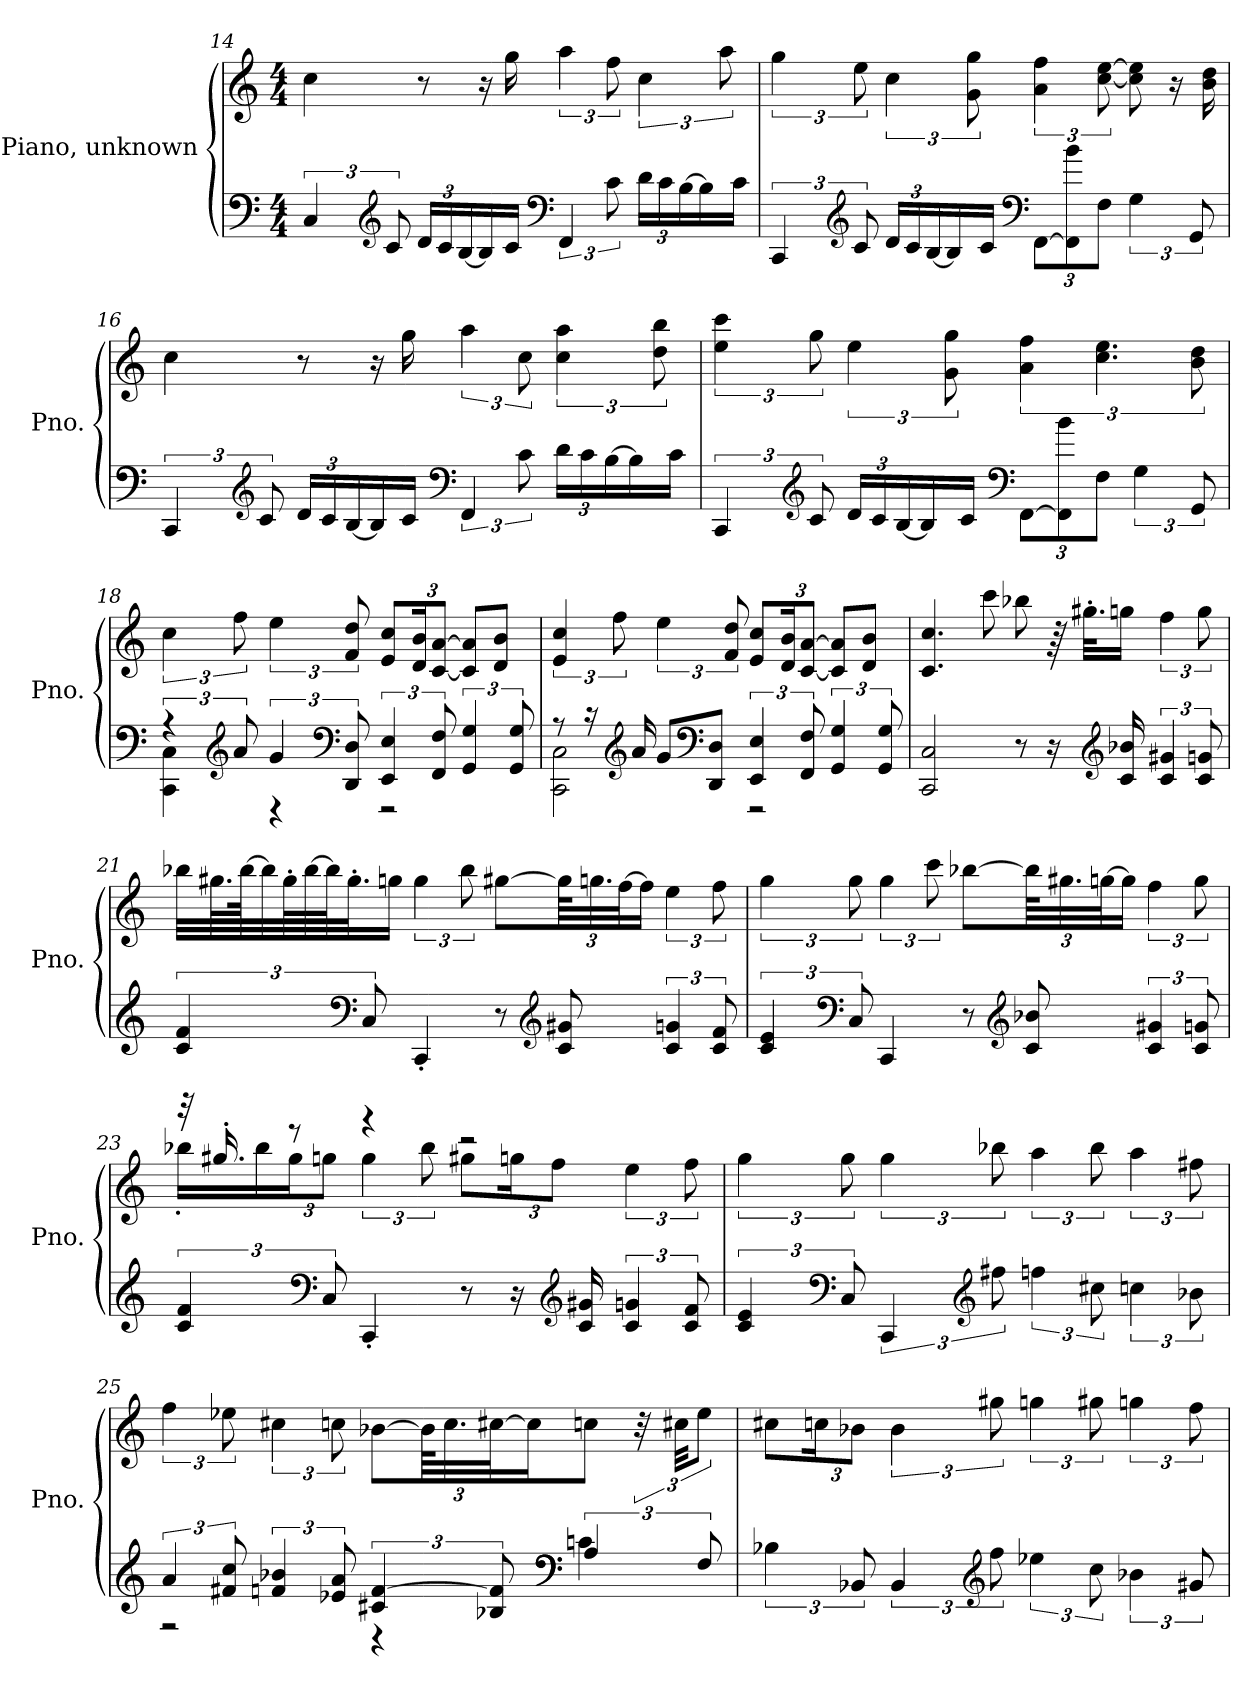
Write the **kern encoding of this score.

**kern	**kern
*part1	*part1
*staff2	*staff1
*I"Piano, unknown	*
*I'Pno.	*
!!LO:LB:g=z
*clefF4	*clefG2
*k[]	*k[]
*M4/4	*M4/4
=14	=14
6C/	4cc\
*clefG2	*
12c/	.
*Xbrackettup	*
24d/LL	8r
24c/	.
[24B/	.
16B/]	16r
16c/JJ	16gg\
*clefF4	*
*brackettup	*
6FF/	6aa\
12c\	12ff\
*Xbrackettup	*
24d\LL	6cc\
24c\	.
[24B\	.
16B\]	.
.	12aa\
16c\JJ	.
=15	=15
*brackettup	*
6CC/	6gg\
*clefG2	*
12c/	12ee\
*Xbrackettup	*
24d/LL	6cc\
24c/	.
[24B/	.
16B/]	.
.	12g\ 12gg\
16c/JJ	.
*clefF4	*
[12FF\L	6a\ 6ff\
12FF\] 12b\	.
12F\J	[12cc\ [12ee\
*brackettup	*
6G\	8cc\] 8ee\]
.	16r
12GG/	.
.	16b\ 16dd\
!!LO:PB:g=z
=16	=16
6CC/	4cc\
*clefG2	*
12c/	.
*Xbrackettup	*
24d/LL	8r
24c/	.
[24B/	.
16B/]	16r
16c/JJ	16gg\
*clefF4	*
*brackettup	*
6FF/	6aa\
12c\	12cc\
*Xbrackettup	*
24d\LL	6cc\ 6aa\
24c\	.
[24B\	.
16B\]	.
.	12dd\ 12bb\
16c\JJ	.
=17	=17
*brackettup	*
6CC/	6ee\ 6ccc\
*clefG2	*
12c/	12gg\
*Xbrackettup	*
24d/LL	6ee\
24c/	.
[24B/	.
16B/]	.
.	12g\ 12gg\
16c/JJ	.
*clefF4	*
[12FF\L	6a\ 6ff\
12FF\] 12b\	.
12F\J	6.cc\ 6.ee\
*brackettup	*
6G\	.
12GG/	12b\ 12dd\
!!LO:LB:g=z
=18	=18
*^	*
6r	4CC\ 4C\	6cc\
*clefG2	*	*
12a/	.	12ff\
6g/	4r	6ee\
*clefF4	*	*
12DD/ 12D/	.	12f/ 12dd/
6EE/ 6E/	2r	8e/ 8cc/L
*	*	*Xbrackettup
.	.	24d/ 24b/K
12FF/ 12F/	.	[12c/ [12a/J
6GG/ 6G/	.	8c/] 8a/]L
.	.	8d/ 8b/J
12GG/ 12G/	.	.
=19	=19	=19
*	*	*brackettup
8r	2CC\ 2C\	6e/ 6cc/
16r	.	.
.	.	12ff\
*clefG2	*	*
16a/	.	.
8g/L	.	6ee\
*clefF4	*	*
8DD/ 8D/J	.	.
.	.	12f/ 12dd/
6EE/ 6E/	2r	8e/ 8cc/L
*	*	*Xbrackettup
.	.	24d/ 24b/K
12FF/ 12F/	.	[12c/ [12a/J
6GG/ 6G/	.	8c/] 8a/]L
.	.	8d/ 8b/J
12GG/ 12G/	.	.
*v	*v	*
!!LO:LB:g=z
=20	=20
2CC/ 2C/	4.c/ 4.cc/
.	8ccc\
8r	8bb-X\
16r	64r
.	32.gg#X'\KLL
*clefG2	*
16c/ 16b-X/	16ggn\JJ
*	*brackettup
6c/ 6g#X/	6ff\
12c/ 12gn/	12gg\
=21	=21
6c/ 6f/	32bb-X\LLL
.	64.gg#X\L
.	[128bb-\JK
.	32bb-\]
.	64gg#'\L
.	[64bb-\
.	64bb-\J]
.	32.gg#'\J
*clefF4	*
12C/	.
.	16ggn\JJ
4CC'/	6gg\
.	12bb-\
8r	[8gg#X\L
*clefG2	*
*	*Xbrackettup
8c/ 8g#X/	96gg#\KLL]
.	48.ggn\
.	[48ff\J
.	16ff\JJ]
*	*brackettup
6c/ 6gn/	6ee\
12c/ 12f/	12ff\
!!LO:LB:g=z
=22	=22
6c/ 6e/	6gg\
*clefF4	*
12C/	12gg\
4CC/	6gg\
.	12ccc\
8r	[8bb-X\L
*clefG2	*
*	*Xbrackettup
8c/ 8b-X/	96bb-\KLL]
.	48.gg#X\
.	[48ggn\J
.	16gg\JJ]
*	*brackettup
6c/ 6g#X/	6ff\
12c/ 12gn/	12gg\
=23	=23
*	*^
6c/ 6f/	32r	16bb-X'\LL
.	16.gg#X'/	.
.	.	16bb-\
*	*	*Xbrackettup
.	8r	24gg#\J
*clefF4	*	*
12C/	.	12ggn\J
*	*	*brackettup
4CC'/	4r	6gg\
.	.	12bb-\
8r	2r	8gg#X\L
*	*	*Xbrackettup
16r	.	24ggn\K
.	.	12ff\J
*clefG2	*	*
16c/ 16g#X/	.	.
*	*	*brackettup
6c/ 6gn/	.	6ee\
12c/ 12f/	.	12ff\
*	*v	*v
!!LO:LB:g=z
=24	=24
6c/ 6e/	6gg\
*clefF4	*
12C/	12gg\
6CC/	6gg\
*clefG2	*
12ff#X\	12bb-X\
6ffn\	6aa\
12cc#X\	12bb-\
6ccn\	6aa\
12b-X\	12ff#X\
=25	=25
*^	*
6a/	2r	6ff\
12f#X/ 12cc/	.	12ee-X\
6fn/ 6b-X/	.	6cc#X\
12e-X/ 12a/	.	12ccn\
6c#X/ [6f/	4r	[8b-X\L
*	*	*Xbrackettup
.	.	96b-\KLL]
.	.	48.cc\
12B-X/ 12f/]	.	[48cc#X\J
.	.	16cc#\J]
*clefF4	*	*
6A/	4cn\	8ccn\J
*	*	*brackettup
.	.	48r
.	.	48cc#X\KKL
12F/	.	12ee-\J
*v	*v	*
!!LO:LB:g=z
=26	=26
6B-X\	8cc#X\L
*	*Xbrackettup
.	24ccn\K
12BB-X/	12b-X\J
*	*brackettup
6BB-/	6b-\
*clefG2	*
12ff\	12gg#X\
6ee-X\	6ggn\
12cc\	12gg#X\
6b-X\	6ggn\
12g#X/	12ff\
=	=
*-	*-
